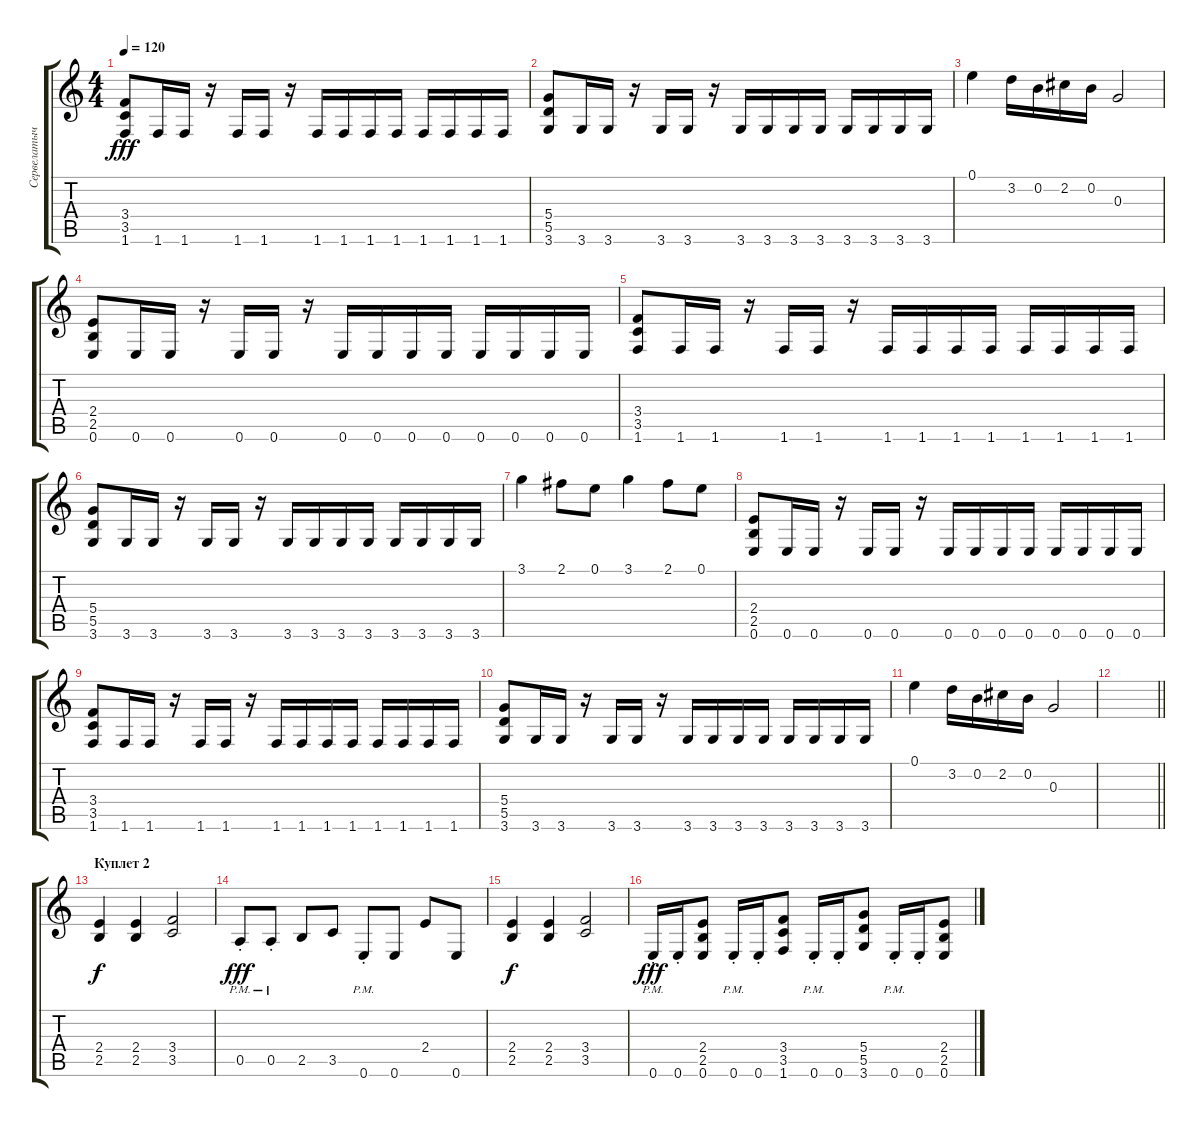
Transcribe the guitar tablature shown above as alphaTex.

\track ("Сервелатыч" "Сервелатыч") {instrument distortionguitar}
\staff {score tabs}
\tuning (E4 B3 G3 D3 A2 E2) {hide}
\ts (4 4)
\tempo 120
\clef g2
\ks c
(3.4 3.5 1.6).8{dy fff} 1.6.16 1.6.16 r.16 1.6.16 1.6.16 r.16 1.6.16 1.6.16 1.6.16 1.6.16 1.6.16 1.6.16 1.6.16 1.6.16 |
(5.4 5.5 3.6).8 3.6.16 3.6.16 r.16 3.6.16 3.6.16 r.16 3.6.16 3.6.16 3.6.16 3.6.16 3.6.16 3.6.16 3.6.16 3.6.16 |
0.1.4 3.2.16 0.2.16 2.2.16 0.2.16 0.3.2 |
(2.4 2.5 0.6).8 0.6.16 0.6.16 r.16 0.6.16 0.6.16 r.16 0.6.16 0.6.16 0.6.16 0.6.16 0.6.16 0.6.16 0.6.16 0.6.16 |
(3.4 3.5 1.6).8 1.6.16 1.6.16 r.16 1.6.16 1.6.16 r.16 1.6.16 1.6.16 1.6.16 1.6.16 1.6.16 1.6.16 1.6.16 1.6.16 |
(5.4 5.5 3.6).8 3.6.16 3.6.16 r.16 3.6.16 3.6.16 r.16 3.6.16 3.6.16 3.6.16 3.6.16 3.6.16 3.6.16 3.6.16 3.6.16 |
3.1.4 2.1.8 0.1.8 3.1.4 2.1.8 0.1.8 |
(2.4 2.5 0.6).8 0.6.16 0.6.16 r.16 0.6.16 0.6.16 r.16 0.6.16 0.6.16 0.6.16 0.6.16 0.6.16 0.6.16 0.6.16 0.6.16 |
(3.4 3.5 1.6).8 1.6.16 1.6.16 r.16 1.6.16 1.6.16 r.16 1.6.16 1.6.16 1.6.16 1.6.16 1.6.16 1.6.16 1.6.16 1.6.16 |
(5.4 5.5 3.6).8 3.6.16 3.6.16 r.16 3.6.16 3.6.16 r.16 3.6.16 3.6.16 3.6.16 3.6.16 3.6.16 3.6.16 3.6.16 3.6.16 |
0.1.4 3.2.16 0.2.16 2.2.16 0.2.16 0.3.2 |
\barLineRight lightlight
|
\section ("" "Куплет 2")
(2.4 2.5).4{dy f} (2.4 2.5).4 (3.4 3.5).2 |
0.5{pm st}.8{dy fff} 0.5{pm st}.8 2.5.8 3.5.8 0.6{pm st}.8 0.6.8 2.4.8 0.6.8 |
(2.4 2.5).4{dy f} (2.4 2.5).4 (3.4 3.5).2 |
0.6{pm st}.16{dy fff} 0.6{st}.16 (2.4 2.5 0.6).8 0.6{pm st}.16 0.6{st}.16 (3.4 3.5 1.6).8 0.6{pm st}.16 0.6{st}.16 (5.4 5.5 3.6).8 0.6{pm st}.16 0.6{st}.16 (2.4 2.5 0.6).8
